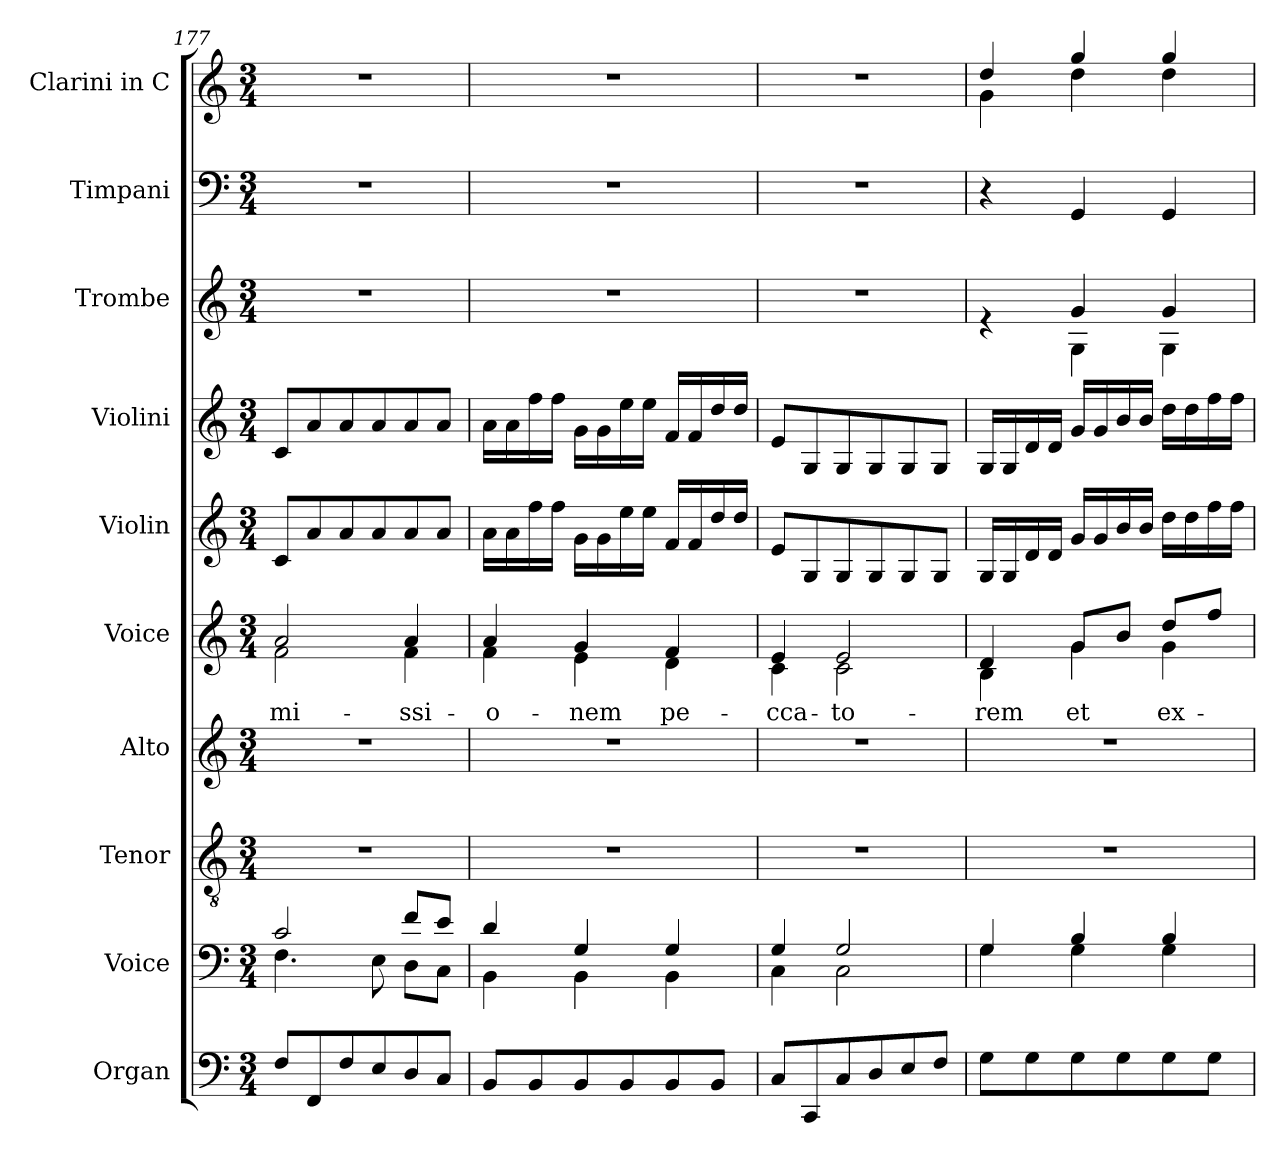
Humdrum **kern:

**kern	**kern	**kern	**kern	**kern	**text	**kern	**kern	**kern	**kern	**kern
*part10	*part9	*part8	*part7	*part6	*part6	*part5	*part4	*part3	*part2	*part1
*staff10	*staff9	*staff8	*staff7	*staff6	*staff6	*staff5	*staff4	*staff3	*staff2	*staff1
*I"Organ	*I"Voice	*I"Tenor	*I"Alto	*I"Voice	*	*I"Violin	*I"Violini	*I"Trombe	*I"Timpani	*I"Clarini in C
*	*	*	*	*	*	*I'Vln	*I'Vln	*I'T	*I'Timp	*I'C
*clefF4	*clefF4	*clefGv2	*clefG2	*clefG2	*	*clefG2	*clefG2	*clefG2	*clefF4	*clefG2
*k[]	*k[]	*k[]	*k[]	*k[]	*	*k[]	*k[]	*k[]	*k[]	*k[]
*M3/4	*M3/4	*M3/4	*M3/4	*M3/4	*	*M3/4	*M3/4	*M3/4	*M3/4	*M3/4
=177	=177	=177	=177	=177	=177	=177	=177	=177	=177	=177
*	*^	*	*	*	*	*	*	*	*	*
!	!	!	!	!	!	!LO:LY:b	!	!	!	!	!
*	*	*	*	*	*^	*	*	*	*	*	*
8F/L	2c/	4.F\	2.r	2.r	2a/	2f\	-mi-	8c/L	8c/L	2.r	2.r	2.r
8FF/	.	.	.	.	.	.	.	8a/	8a/	.	.	.
8F/	.	.	.	.	.	.	.	8a/	8a/	.	.	.
8E/	.	8E\	.	.	.	.	.	8a/	8a/	.	.	.
!	!	!	!	!	!	!	!LO:LY:b	!	!	!	!	!
8D/	8f/L	8D\L	.	.	4a/	4f\	-ssi-	8a/	8a/	.	.	.
8C/J	8e/J	8C\J	.	.	.	.	.	8a/J	8a/J	.	.	.
=178	=178	=178	=178	=178	=178	=178	=178	=178	=178	=178	=178	=178
!	!	!	!	!	!	!	!LO:LY:b	!	!	!	!	!
8BB/L	4d/	4BB\	2.r	2.r	4a/	4f\	-o-	16a\LL	16a\LL	2.r	2.r	2.r
.	.	.	.	.	.	.	.	16a\	16a\	.	.	.
8BB/	.	.	.	.	.	.	.	16ff\	16ff\	.	.	.
.	.	.	.	.	.	.	.	16ff\JJ	16ff\JJ	.	.	.
!	!	!	!	!	!	!	!LO:LY:b	!	!	!	!	!
8BB/	4G/	4BB\	.	.	4g/	4e\	-nem	16g\LL	16g\LL	.	.	.
.	.	.	.	.	.	.	.	16g\	16g\	.	.	.
8BB/	.	.	.	.	.	.	.	16ee\	16ee\	.	.	.
.	.	.	.	.	.	.	.	16ee\JJ	16ee\JJ	.	.	.
!	!	!	!	!	!	!	!LO:LY:b	!	!	!	!	!
8BB/	4G/	4BB\	.	.	4f/	4d\	pe-	16f/LL	16f/LL	.	.	.
.	.	.	.	.	.	.	.	16f/	16f/	.	.	.
8BB/J	.	.	.	.	.	.	.	16dd/	16dd/	.	.	.
.	.	.	.	.	.	.	.	16dd/JJ	16dd/JJ	.	.	.
=179	=179	=179	=179	=179	=179	=179	=179	=179	=179	=179	=179	=179
!	!	!	!	!	!	!	!LO:LY:b	!	!	!	!	!
8C/L	4G/	4C\	2.r	2.r	4e/	4c\	-cca-	8e/L	8e/L	2.r	2.r	2.r
8CC/	.	.	.	.	.	.	.	8G/	8G/	.	.	.
!	!	!	!	!	!	!	!LO:LY:b	!	!	!	!	!
8C/	2G/	2C\	.	.	2e/	2c\	-to-	8G/	8G/	.	.	.
8D/	.	.	.	.	.	.	.	8G/	8G/	.	.	.
8E/	.	.	.	.	.	.	.	8G/	8G/	.	.	.
8F/J	.	.	.	.	.	.	.	8G/J	8G/J	.	.	.
=180	=180	=180	=180	=180	=180	=180	=180	=180	=180	=180	=180	=180
!	!	!	!	!	!	!	!LO:LY:b	!	!	!	!	!
*	*	*	*	*	*	*	*	*	*	*^	*	*^
8G\L	4G/	4G\	2.r	2.r	4d/	4B\	-rem	16G/LL	16G/LL	4re	4ryy	4r	4dd/	4g\
.	.	.	.	.	.	.	.	16G/	16G/	.	.	.	.	.
8G\	.	.	.	.	.	.	.	16d/	16d/	.	.	.	.	.
.	.	.	.	.	.	.	.	16d/JJ	16d/JJ	.	.	.	.	.
!	!	!	!	!	!	!	!LO:LY:b	!	!	!	!	!	!	!
8G\	4B/	4G\	.	.	8g/L	4g\	et	16g/LL	16g/LL	4g/	4G\	4GG/	4gg/	4dd\
.	.	.	.	.	.	.	.	16g/	16g/	.	.	.	.	.
8G\	.	.	.	.	8b/J	.	.	16b/	16b/	.	.	.	.	.
.	.	.	.	.	.	.	.	16b/JJ	16b/JJ	.	.	.	.	.
!	!	!	!	!	!	!	!LO:LY:b	!	!	!	!	!	!	!
8G\	4B/	4G\	.	.	8dd/L	4g\	ex-	16dd\LL	16dd\LL	4g/	4G\	4GG/	4gg/	4dd\
.	.	.	.	.	.	.	.	16dd\	16dd\	.	.	.	.	.
8G\J	.	.	.	.	8ff/J	.	.	16ff\	16ff\	.	.	.	.	.
.	.	.	.	.	.	.	.	16ff\JJ	16ff\JJ	.	.	.	.	.
*	*v	*v	*	*	*v	*v	*	*	*	*v	*v	*	*v	*v
=	=	=	=	=	=	=	=	=	=	=
*-	*-	*-	*-	*-	*-	*-	*-	*-	*-	*-
